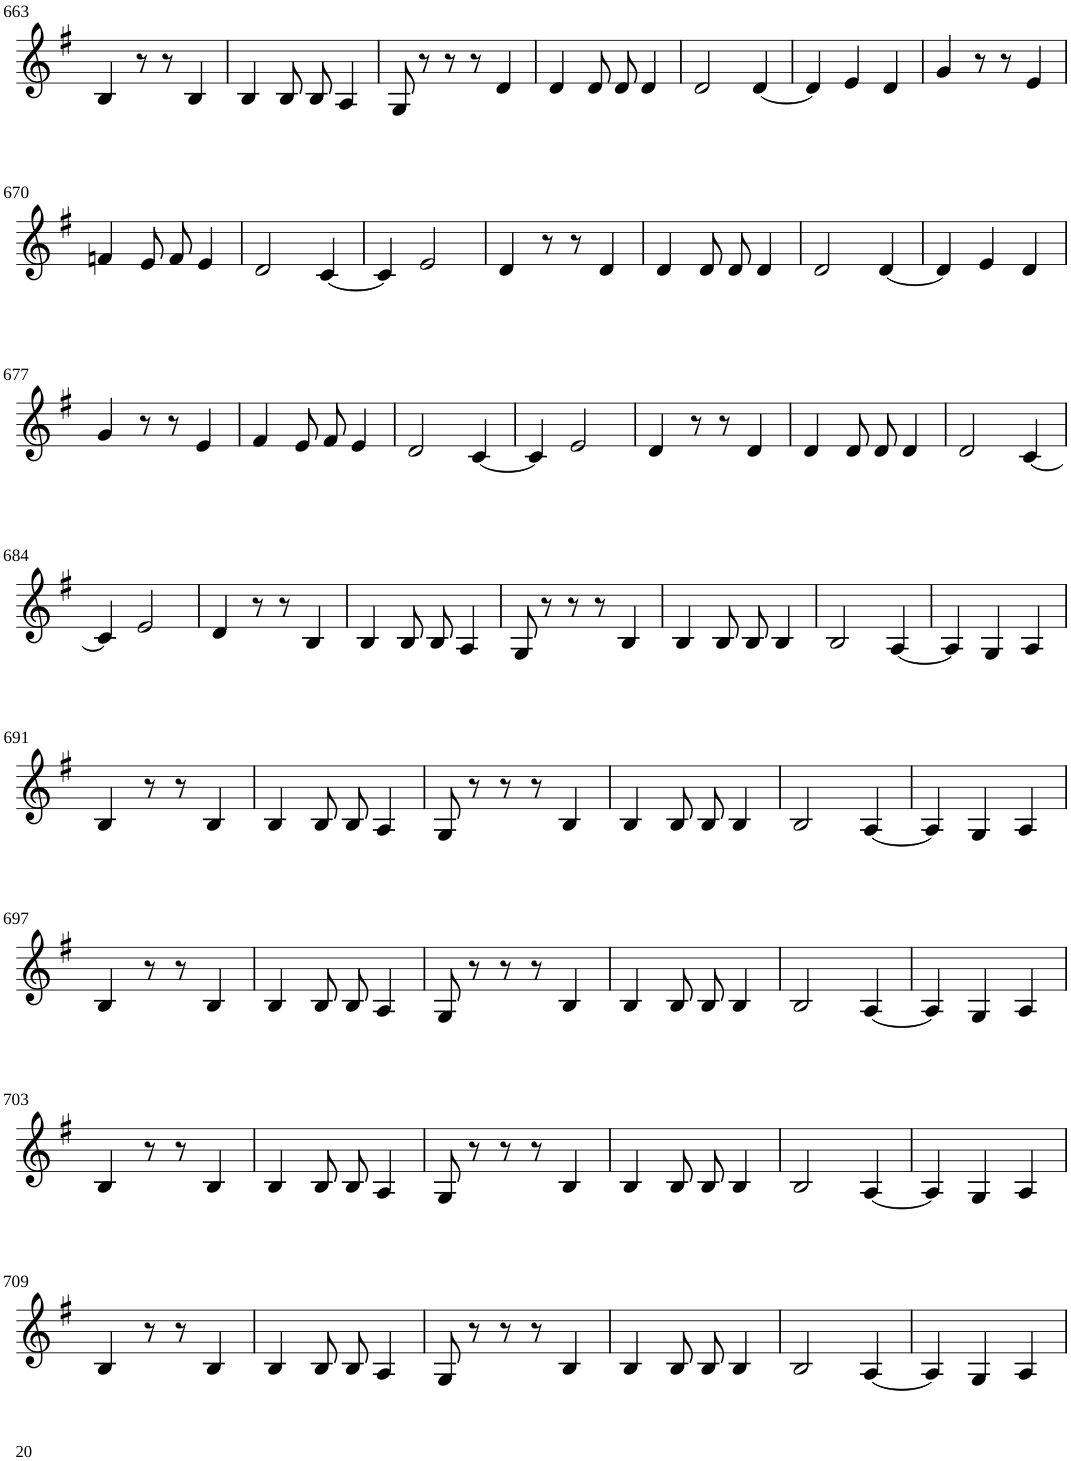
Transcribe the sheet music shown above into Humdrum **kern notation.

**kern
*part1
*staff1
*I"Violin
!!LO:PB:g=z
*clefG2
*k[f#]
*G:
*M6/8
=663
4B/
8r
8r
4B/
=664
4B/
8B/
8B/
4A/
=665
8G/
8r
8r
8r
4d/
=666
4d/
8d/
8d/
4d/
=667
2d/
[4d/
=668
4d/]
4e/
4d/
=669
4g/
8r
8r
4e/
!!LO:LB:g=z
=670
4fn/
8e/
8f/
4e/
=671
2d/
[4c/
=672
4c/]
2e/
=673
4d/
8r
8r
4d/
=674
4d/
8d/
8d/
4d/
=675
2d/
[4d/
=676
4d/]
4e/
4d/
!!LO:LB:g=z
=677
4g/
8r
8r
4e/
=678
4f#/
8e/
8f#/
4e/
=679
2d/
[4c/
=680
4c/]
2e/
=681
4d/
8r
8r
4d/
=682
4d/
8d/
8d/
4d/
=683
2d/
[4c/
!!LO:LB:g=z
=684
4c/]
2e/
=685
4d/
8r
8r
4B/
=686
4B/
8B/
8B/
4A/
=687
8G/
8r
8r
8r
4B/
=688
4B/
8B/
8B/
4B/
=689
2B/
[4A/
=690
4A/]
4G/
4A/
!!LO:LB:g=z
=691
4B/
8r
8r
4B/
=692
4B/
8B/
8B/
4A/
=693
8G/
8r
8r
8r
4B/
=694
4B/
8B/
8B/
4B/
=695
2B/
[4A/
=696
4A/]
4G/
4A/
!!LO:LB:g=z
=697
4B/
8r
8r
4B/
=698
4B/
8B/
8B/
4A/
=699
8G/
8r
8r
8r
4B/
=700
4B/
8B/
8B/
4B/
=701
2B/
[4A/
=702
4A/]
4G/
4A/
!!LO:LB:g=z
=703
4B/
8r
8r
4B/
=704
4B/
8B/
8B/
4A/
=705
8G/
8r
8r
8r
4B/
=706
4B/
8B/
8B/
4B/
=707
2B/
[4A/
=708
4A/]
4G/
4A/
!!LO:LB:g=z
=709
4B/
8r
8r
4B/
=710
4B/
8B/
8B/
4A/
=711
8G/
8r
8r
8r
4B/
=712
4B/
8B/
8B/
4B/
=713
2B/
[4A/
=714
4A/]
4G/
4A/
=
*-
